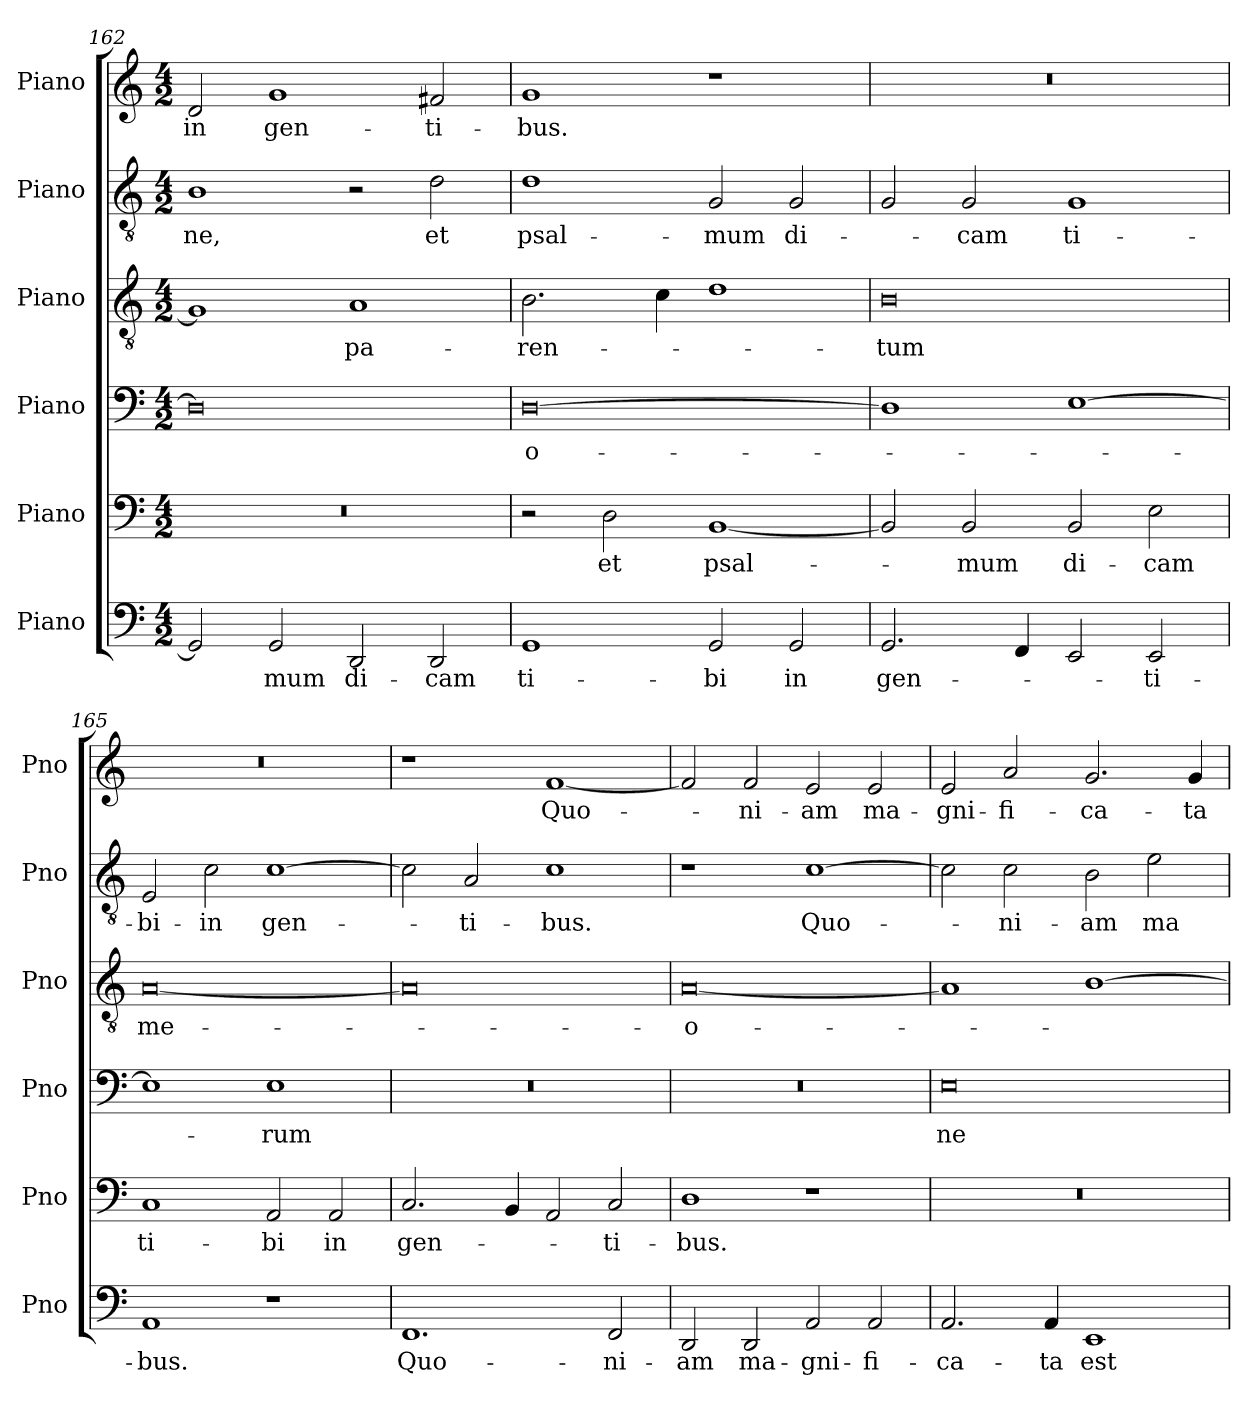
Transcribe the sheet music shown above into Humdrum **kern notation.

**kern	**text	**kern	**text	**kern	**text	**kern	**text	**kern	**text	**kern	**text
*part6	*part6	*part5	*part5	*part4	*part4	*part3	*part3	*part2	*part2	*part1	*part1
*staff6	*staff6	*staff5	*staff5	*staff4	*staff4	*staff3	*staff3	*staff2	*staff2	*staff1	*staff1
*I"Piano	*	*I"Piano	*	*I"Piano	*	*I"Piano	*	*I"Piano	*	*I"Piano	*
*I'Pno	*	*I'Pno	*	*I'Pno	*	*I'Pno	*	*I'Pno	*	*I'Pno	*
*clefF4	*	*clefF4	*	*clefF4	*	*clefGv2	*	*clefGv2	*	*clefG2	*
*k[]	*	*k[]	*	*k[]	*	*k[]	*	*k[]	*	*k[]	*
*M4/2	*	*M4/2	*	*M4/2	*	*M4/2	*	*M4/2	*	*M4/2	*
=162	=162	=162	=162	=162	=162	=162	=162	=162	=162	=162	=162
!	!	!	!	!	!	!	!	!	!LO:LY:b	!	!LO:LY:b
2GG/]	.	0r	.	0D]	.	1G]	.	1B	-ne,	2d/	in
!	!LO:LY:b	!	!	!	!	!	!	!	!	!	!LO:LY:b
2GG/	-mum	.	.	.	.	.	.	.	.	1g	gen­-
!	!LO:LY:b	!	!	!	!	!	!LO:LY:b	!	!	!	!
2DD/	di-	.	.	.	.	1A	pa­-	2r	.	.	.
!	!LO:LY:b	!	!	!	!	!	!	!	!LO:LY:b	!	!LO:LY:b
2DD/	-cam	.	.	.	.	.	.	2d\	et	2f#X/	-ti-
=163	=163	=163	=163	=163	=163	=163	=163	=163	=163	=163	=163
!	!LO:LY:b	!	!	!	!LO:LY:b	!	!LO:LY:b	!	!LO:LY:b	!	!LO:LY:b
1GG	ti-	2r	.	[0D	-o-	2.B\	-ren-	1d	psal-	1g	-bus.
!	!	!	!LO:LY:b	!	!	!	!	!	!	!	!
.	.	2D\	et	.	.	.	.	.	.	.	.
.	.	.	.	.	.	4c\	.	.	.	.	.
!	!LO:LY:b	!	!LO:LY:b	!	!	!	!	!	!LO:LY:b	!	!
2GG/	-bi	[1BB	psal-	.	.	1d	.	2G/	-mum	1r	.
!	!LO:LY:b	!	!	!	!	!	!	!	!LO:LY:b	!	!
2GG/	in	.	.	.	.	.	.	2G/	di-	.	.
!!LO:LB:g=z
=164	=164	=164	=164	=164	=164	=164	=164	=164	=164	=164	=164
!	!LO:LY:b	!	!	!	!	!	!LO:LY:b	!	!	!	!
2.GG/	gen-	2BB/]	.	1D]	.	0B	-tum	2G/	.	0r	.
!	!	!	!LO:LY:b	!	!	!	!	!	!LO:LY:b	!	!
.	.	2BB/	-mum	.	.	.	.	2G/	-cam	.	.
4FF/	.	.	.	.	.	.	.	.	.	.	.
!	!	!	!LO:LY:b	!	!	!	!	!	!LO:LY:b	!	!
2EE/	.	2BB/	di-	[1E	.	.	.	1G	ti-	.	.
!	!LO:LY:b	!	!LO:LY:b	!	!	!	!	!	!	!	!
2EE/	-ti-	2E\	-cam	.	.	.	.	.	.	.	.
=165	=165	=165	=165	=165	=165	=165	=165	=165	=165	=165	=165
!	!LO:LY:b	!	!LO:LY:b	!	!	!	!LO:LY:b	!	!LO:LY:b	!	!
1AA	-bus.	1C	ti-	1E]	.	[0A	me-	2E/	-bi-	0r	.
!	!	!	!	!	!	!	!	!	!LO:LY:b	!	!
.	.	.	.	.	.	.	.	2c\	-in	.	.
!	!	!	!LO:LY:b	!	!LO:LY:b	!	!	!	!LO:LY:b	!	!
1r	.	2AA/	-bi	1E	-rum	.	.	[1c	gen-	.	.
!	!	!	!LO:LY:b	!	!	!	!	!	!	!	!
.	.	2AA/	in	.	.	.	.	.	.	.	.
=166	=166	=166	=166	=166	=166	=166	=166	=166	=166	=166	=166
!	!LO:LY:b	!	!LO:LY:b	!	!	!	!	!	!	!	!
1.FF	Quo­-	2.C/	gen-	0r	.	0A]	.	2c\]	.	1r	.
!	!	!	!	!	!	!	!	!	!LO:LY:b	!	!
.	.	.	.	.	.	.	.	2A/	-ti-	.	.
.	.	4BB/	.	.	.	.	.	.	.	.	.
!	!	!	!	!	!	!	!	!	!LO:LY:b	!	!LO:LY:b
.	.	2AA/	.	.	.	.	.	1c	-bus.	[1f	Quo-
!	!LO:LY:b	!	!LO:LY:b	!	!	!	!	!	!	!	!
2FF/	-ni-	2C/	-ti­-	.	.	.	.	.	.	.	.
=167	=167	=167	=167	=167	=167	=167	=167	=167	=167	=167	=167
!	!LO:LY:b	!	!LO:LY:b	!	!	!	!LO:LY:b	!	!	!	!
2DD/	-am	1D	-bus.	0r	.	[0A	-o-	1r	.	2f/]	.
!	!LO:LY:b	!	!	!	!	!	!	!	!	!	!LO:LY:b
2DD/	ma-	.	.	.	.	.	.	.	.	2f/	-ni­-
!	!LO:LY:b	!	!	!	!	!	!	!	!LO:LY:b	!	!LO:LY:b
2AA/	-gni-	1r	.	.	.	.	.	[1c	Quo-	2e/	-am
!	!LO:LY:b	!	!	!	!	!	!	!	!	!	!LO:LY:b
2AA/	-fi­-	.	.	.	.	.	.	.	.	2e/	ma-
=168	=168	=168	=168	=168	=168	=168	=168	=168	=168	=168	=168
!	!LO:LY:b	!	!	!	!LO:LY:b	!	!	!	!	!	!LO:LY:b
2.AA/	-ca-	0r	.	0E	ne­-	1A]	.	2c\]	.	2e/	-gni-
!	!	!	!	!	!	!	!	!	!LO:LY:b	!	!LO:LY:b
.	.	.	.	.	.	.	.	2c\	-ni­-	2a/	-fi­-
!	!LO:LY:b	!	!	!	!	!	!	!	!	!	!
4AA/	-ta	.	.	.	.	.	.	.	.	.	.
!	!LO:LY:b	!	!	!	!	!	!	!	!LO:LY:b	!	!LO:LY:b
1EE	est	.	.	.	.	[1B	.	2B\	-am	2.g/	-ca­-
!	!	!	!	!	!	!	!	!	!LO:LY:b	!	!
.	.	.	.	.	.	.	.	2e\	ma-	.	.
!	!	!	!	!	!	!	!	!	!	!	!LO:LY:b
.	.	.	.	.	.	.	.	.	.	4g/	-ta
=	=	=	=	=	=	=	=	=	=	=	=
*-	*-	*-	*-	*-	*-	*-	*-	*-	*-	*-	*-
